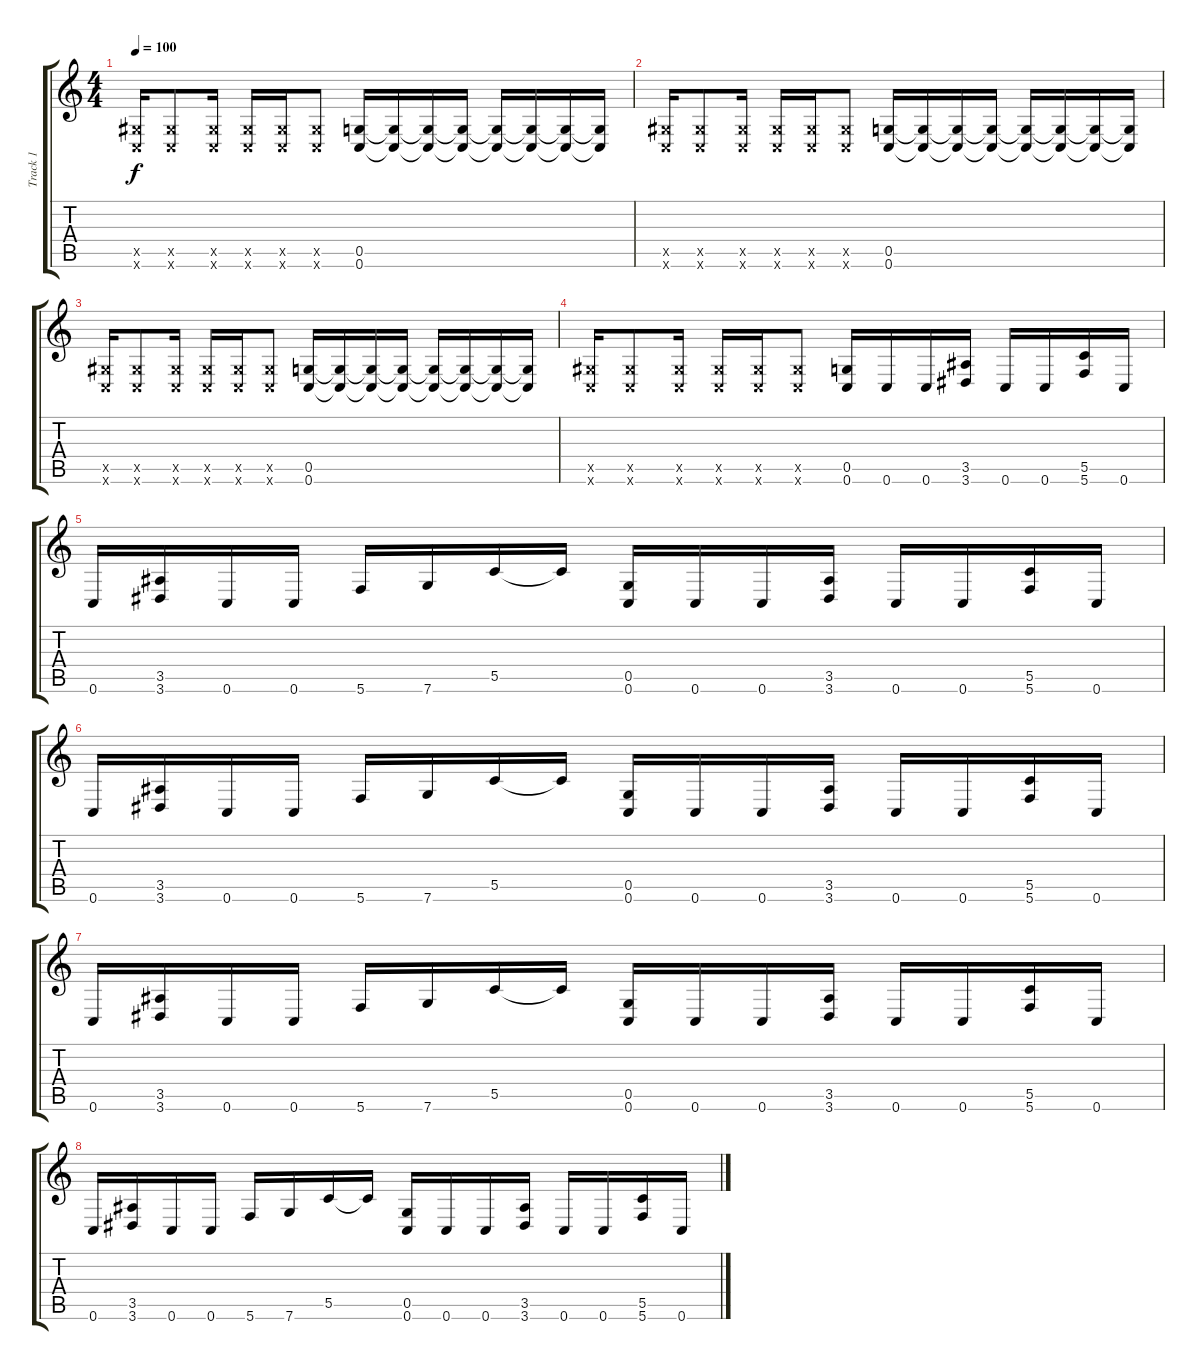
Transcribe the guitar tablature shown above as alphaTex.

\track ("Track 1" "Track 1") {instrument overdrivenguitar}
\staff {score tabs}
\tuning (D4 A3 F3 C3 G2 C2) {hide}
\ts (4 4)
\tempo 100
\clef g2
\ks c
(1.5{x} 0.6{x}).16{dy f instrument overdrivenguitar} (1.5{x} 0.6{x}).8 (1.5{x} 0.6{x}).16 (1.5{x} 0.6{x}).16 (1.5{x} 0.6{x}).16 (1.5{x} 0.6{x}).8 (0.5 0.6).16 (0.5{t} 0.6{t}).16 (0.5{t} 0.6{t}).16 (0.5{t} 0.6{t}).16 (0.5{t} 0.6{t}).16 (0.5{t} 0.6{t}).16 (0.5{t} 0.6{t}).16 (0.5{t} 0.6{t}).16 |
(1.5{x} 0.6{x}).16 (1.5{x} 0.6{x}).8 (1.5{x} 0.6{x}).16 (1.5{x} 0.6{x}).16 (1.5{x} 0.6{x}).16 (1.5{x} 0.6{x}).8 (0.5 0.6).16 (0.5{t} 0.6{t}).16 (0.5{t} 0.6{t}).16 (0.5{t} 0.6{t}).16 (0.5{t} 0.6{t}).16 (0.5{t} 0.6{t}).16 (0.5{t} 0.6{t}).16 (0.5{t} 0.6{t}).16 |
(1.5{x} 0.6{x}).16 (1.5{x} 0.6{x}).8 (1.5{x} 0.6{x}).16 (1.5{x} 0.6{x}).16 (1.5{x} 0.6{x}).16 (1.5{x} 0.6{x}).8 (0.5 0.6).16 (0.5{t} 0.6{t}).16 (0.5{t} 0.6{t}).16 (0.5{t} 0.6{t}).16 (0.5{t} 0.6{t}).16 (0.5{t} 0.6{t}).16 (0.5{t} 0.6{t}).16 (0.5{t} 0.6{t}).16 |
(1.5{x} 0.6{x}).16 (1.5{x} 0.6{x}).8 (1.5{x} 0.6{x}).16 (1.5{x} 0.6{x}).16 (1.5{x} 0.6{x}).16 (1.5{x} 0.6{x}).8 (0.5 0.6).16 0.6.16 0.6.16 (3.5 3.6).16 0.6.16 0.6.16 (5.5 5.6).16 0.6.16 |
0.6.16 (3.5 3.6).16 0.6.16 0.6.16 5.6.16 7.6.16 5.5.16 5.5{t}.16 (0.5 0.6).16 0.6.16 0.6.16 (3.5 3.6).16 0.6.16 0.6.16 (5.5 5.6).16 0.6.16 |
0.6.16 (3.5 3.6).16 0.6.16 0.6.16 5.6.16 7.6.16 5.5.16 5.5{t}.16 (0.5 0.6).16 0.6.16 0.6.16 (3.5 3.6).16 0.6.16 0.6.16 (5.5 5.6).16 0.6.16 |
0.6.16 (3.5 3.6).16 0.6.16 0.6.16 5.6.16 7.6.16 5.5.16 5.5{t}.16 (0.5 0.6).16 0.6.16 0.6.16 (3.5 3.6).16 0.6.16 0.6.16 (5.5 5.6).16 0.6.16 |
0.6.16 (3.5 3.6).16 0.6.16 0.6.16 5.6.16 7.6.16 5.5.16 5.5{t}.16 (0.5 0.6).16 0.6.16 0.6.16 (3.5 3.6).16 0.6.16 0.6.16 (5.5 5.6).16 0.6.16
